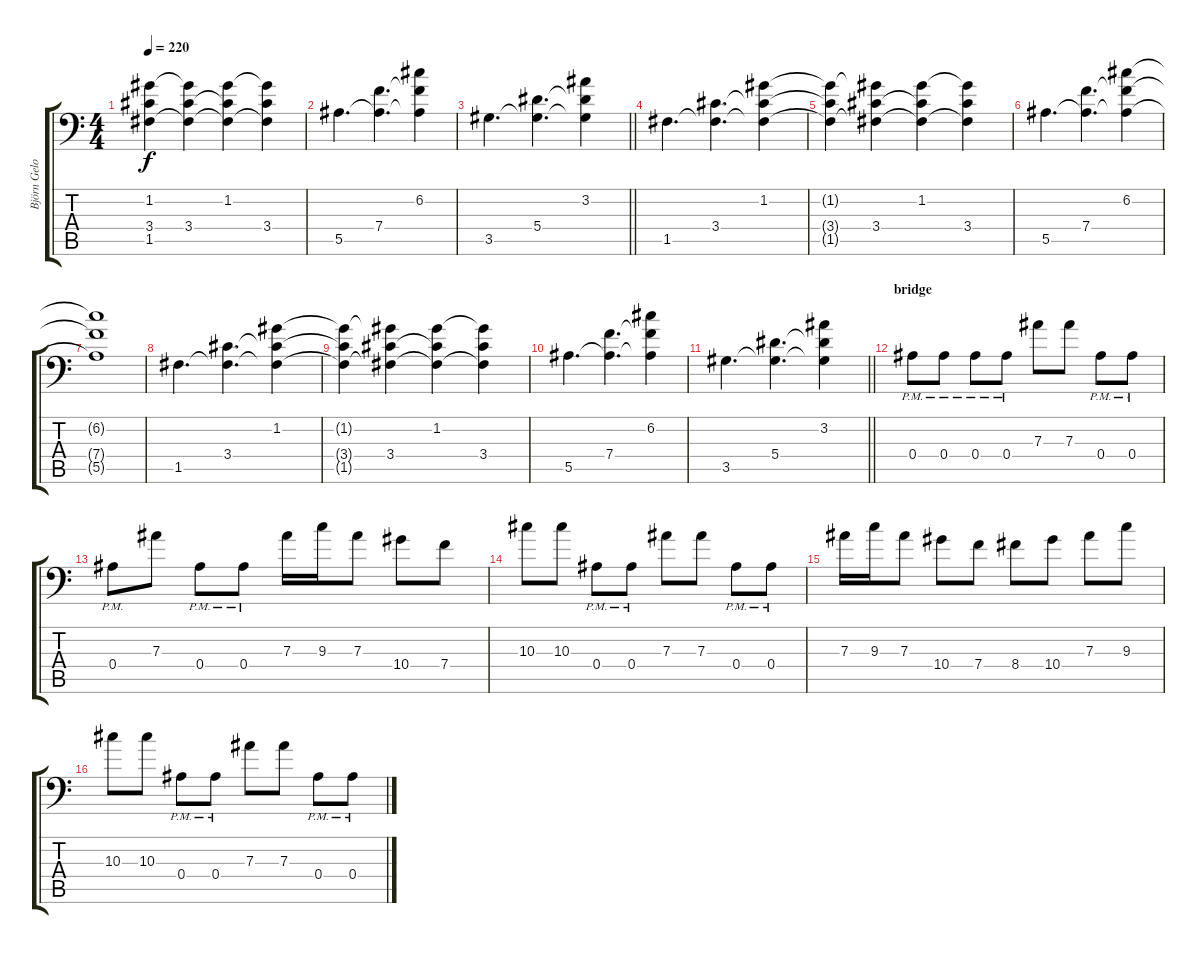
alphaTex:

\track ("Björn Gelotte" "Björn Gelo") {instrument distortionguitar}
\staff {score tabs}
\tuning (C4 G3 Eb3 Bb2 F2 Bb1) {hide}
\ts (4 4)
\tempo 220
\clef f4
\ks c
(1.2{t} 3.4{t} 1.5{t}).4{dy f} (1.2{t} 3.4 1.5{t}).4 (1.2 3.4{t} 1.5{t}).4 (1.2{t} 3.4 1.5{t}).4 |
5.5.4{d} (7.4 5.5{t}).4{d} (6.2 7.4{t} 5.5{t}).4 |
\barLineRight lightlight
3.5.4{d} (5.4 3.5{t}).4{d} (3.2 5.4{t} 3.5{t}).4 |
1.5.4{d} (3.4 1.5{t}).4{d} (1.2 3.4{t} 1.5{t}).4 |
(1.2{t} 3.4{t} 1.5{t}).4 (1.2{t} 3.4 1.5{t}).4 (1.2 3.4{t} 1.5{t}).4 (1.2{t} 3.4 1.5{t}).4 |
5.5.4{d} (7.4 5.5{t}).4{d} (6.2 7.4{t} 5.5{t}).4 |
(6.2{t} 7.4{t} 5.5{t}).1 |
1.5.4{d} (3.4 1.5{t}).4{d} (1.2 3.4{t} 1.5{t}).4 |
(1.2{t} 3.4{t} 1.5{t}).4 (1.2{t} 3.4 1.5{t}).4 (1.2 3.4{t} 1.5{t}).4 (1.2{t} 3.4 1.5{t}).4 |
5.5.4{d} (7.4 5.5{t}).4{d} (6.2 7.4{t} 5.5{t}).4 |
\barLineRight lightlight
3.5.4{d} (5.4 3.5{t}).4{d} (3.2 5.4{t} 3.5{t}).4 |
\section ("" "bridge")
0.4{pm}.8{balance 0} 0.4{pm}.8 0.4{pm}.8 0.4{pm}.8 7.3.8 7.3.8 0.4{pm}.8 0.4{pm}.8 |
0.4{pm}.8 7.3.8 0.4{pm}.8 0.4{pm}.8 7.3.16 9.3.16 7.3.8 10.4.8 7.4.8 |
10.3.8 10.3.8 0.4{pm}.8 0.4{pm}.8 7.3.8 7.3.8 0.4{pm}.8 0.4{pm}.8 |
7.3.16 9.3.16 7.3.8 10.4.8 7.4.8 8.4.8 10.4.8 7.3.8 9.3.8 |
10.3.8 10.3.8 0.4{pm}.8 0.4{pm}.8 7.3.8 7.3.8 0.4{pm}.8 0.4{pm}.8
